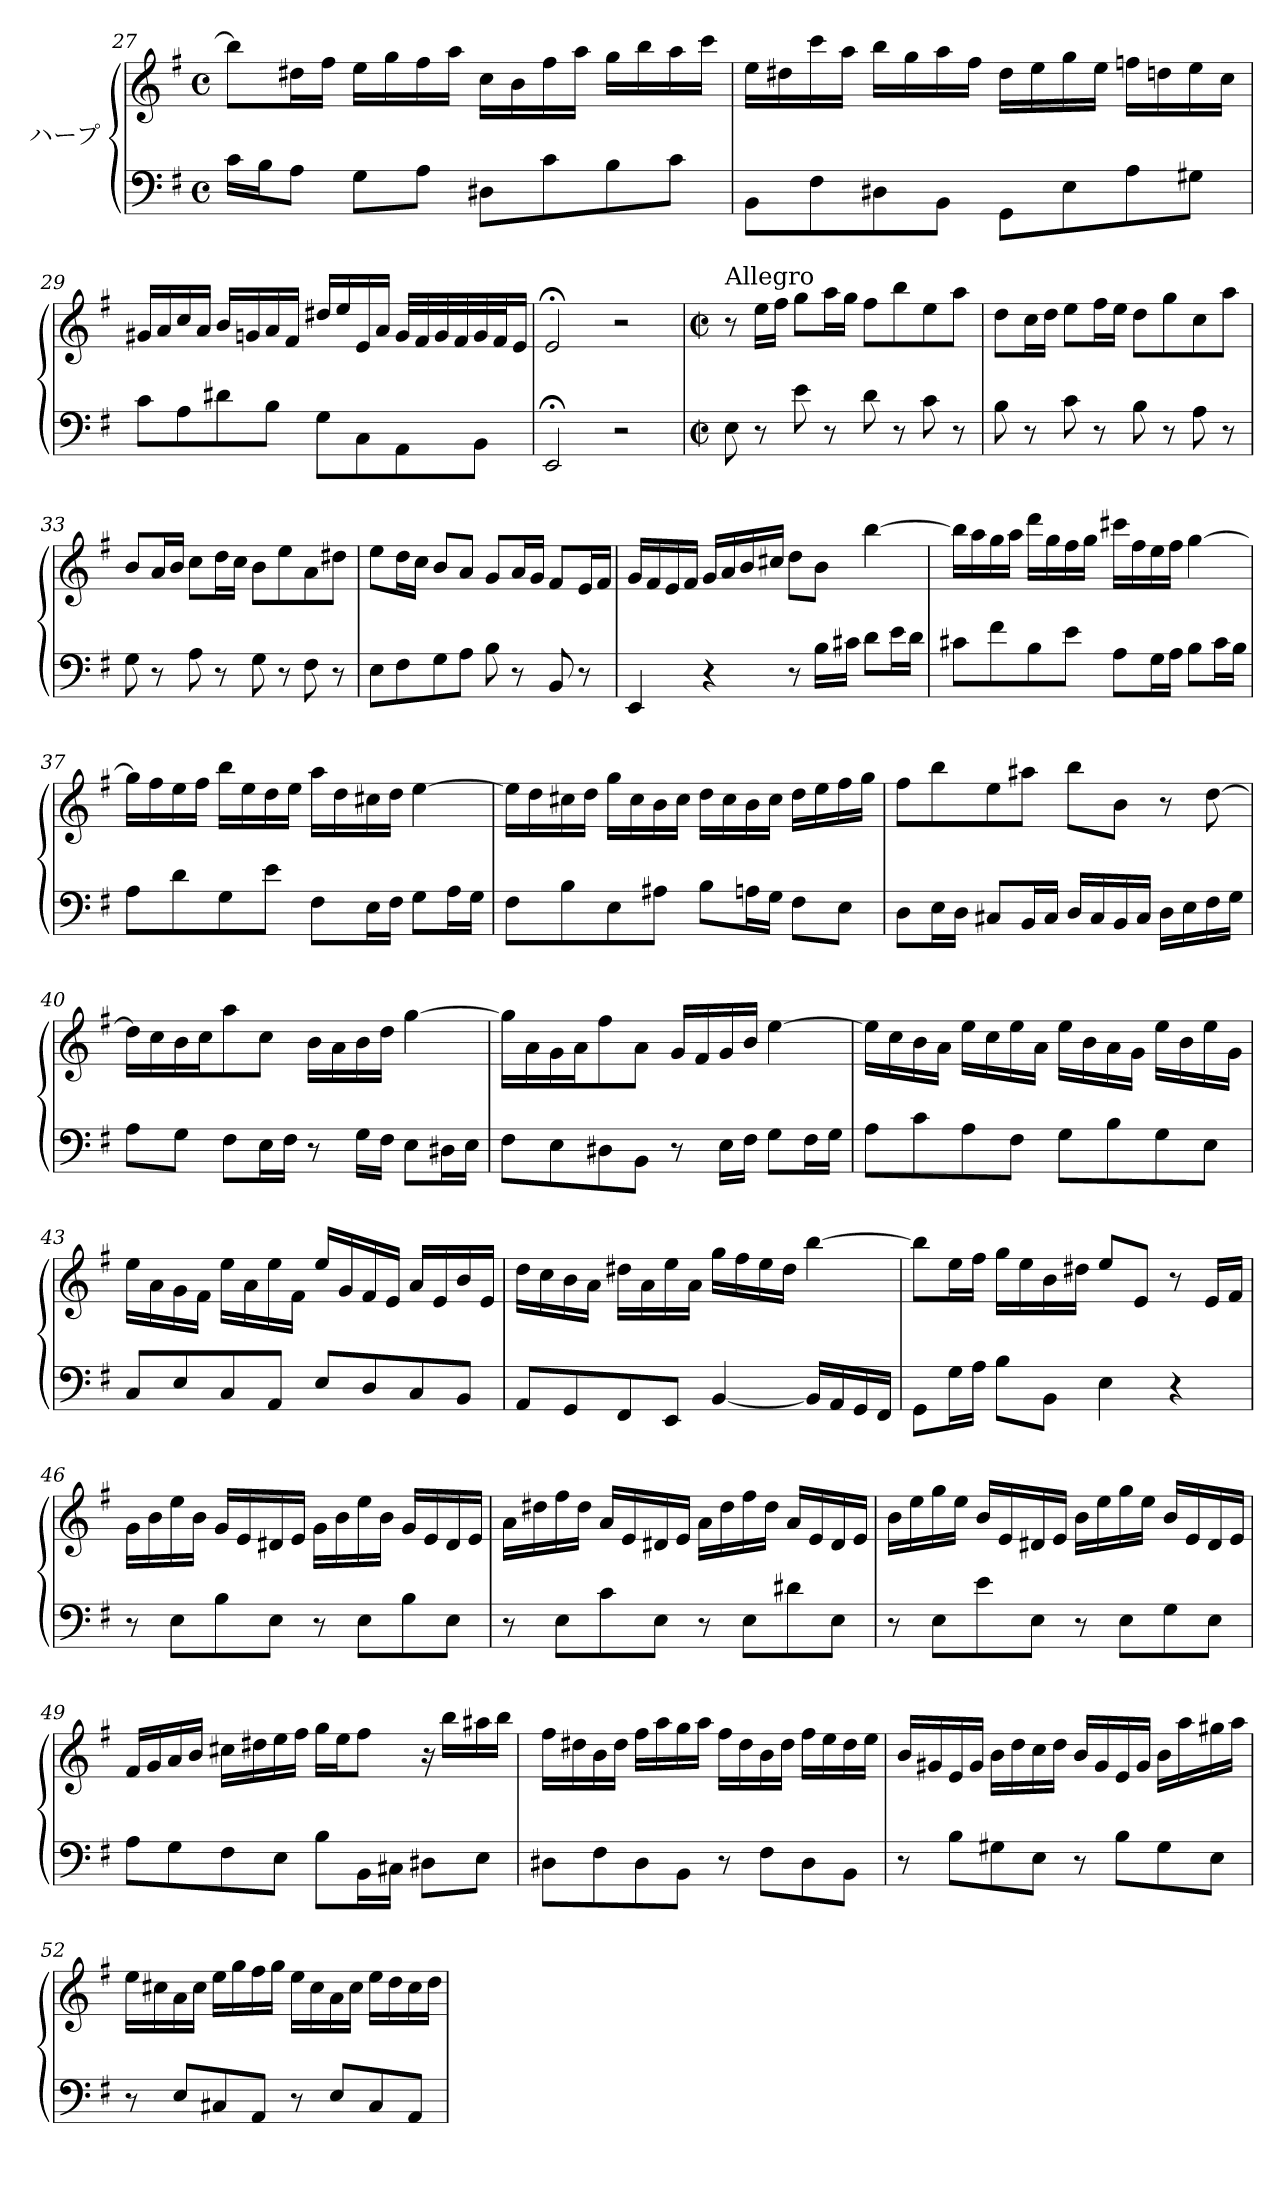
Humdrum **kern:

**kern	**kern
*part1	*part1
*staff2	*staff1
*I"ハープ	*
*clefF4	*clefG2
*k[f#]	*k[f#]
*M4/4	*M4/4
*met(c)	*met(c)
=27	=27
16c\LL	8bb\L]
16B\J	.
8A\J	16dd#X\L
.	16ff#\JJ
8G\L	16ee\LL
.	16gg\
8A\J	16ff#\
.	16aa\JJ
8D#X\L	16cc\LL
.	16b\
8c\	16ff#\
.	16aa\JJ
8B\	16gg\LL
.	16bb\
8c\J	16aa\
.	16ccc\JJ
!!LO:LB:g=z
=28	=28
8BB\L	16ee\LL
.	16dd#X\
8F#\	16ccc\
.	16aa\JJ
8D#X\	16bb\LL
.	16gg\
8BB\J	16aa\
.	16ff#\JJ
8GG\L	16dd#\LL
.	16ee\
8E\	16gg\
.	16ee\JJ
8A\	16ffn\LL
.	16ddn\
8G#X\J	16ee\
.	16cc\JJ
=29	=29
8c\L	16g#X/LL
.	16a/
8A\	16cc/
.	16a/JJ
8d#X\	16b/LL
.	16gn/
8B\J	16a/
.	16f#/JJ
8G\L	16dd#X/LL
.	16ee/
8C\	16e/
.	16a/JJ
8AA\	32g/LLL
.	32f#/
.	32g/
.	32f#/
8BB\J	32g/
.	32f#/J
.	16e/JJ
=30	=30
2EE;</	2e;</
2r	2r
!!LO:PB:g=z
=31	=31
*M2/2	*M2/2
*met(c|)	*met(c|)
*	*MM120
!	!LO:TX:a:t=Allegro
8E\	8r
8r	16ee\LL
.	16ff#\JJ
8e\	8gg\L
8r	16aa\L
.	16gg\JJ
8d\	8ff#\L
8r	8bb\
8c\	8ee\
8r	8aa\J
=32	=32
8B\	8dd\L
8r	16cc\L
.	16dd\JJ
8c\	8ee\L
8r	16ff#\L
.	16ee\JJ
8B\	8dd\L
8r	8gg\
8A\	8cc\
8r	8aa\J
=33	=33
8G\	8b/L
8r	16a/L
.	16b/JJ
8A\	8cc\L
8r	16dd\L
.	16cc\JJ
8G\	8b\L
8r	8ee\
8F#\	8a\
8r	8dd#X\J
=34	=34
8E\L	8ee\L
8F#\	16dd\L
.	16cc\JJ
8G\	8b/L
8A\J	8a/J
8B\	8g/L
8r	16a/L
.	16g/JJ
8BB/	8f#/L
8r	16e/L
.	16f#/JJ
!!LO:LB:g=z
=35	=35
4EE/	16g/LL
.	16f#/
.	16e/
.	16f#/JJ
4r	16g/LL
.	16a/
.	16b/
.	16cc#X/JJ
8r	8dd\L
16B\LL	8b\J
16c#X\JJ	.
8d\L	[4bb\
16e\L	.
16d\JJ	.
=36	=36
8c#X\L	16bb\LL]
.	16aa\
8f#\	16gg\
.	16aa\JJ
8B\	16ddd\LL
.	16gg\
8e\J	16ff#\
.	16gg\JJ
8A\L	16ccc#X\LL
.	16ff#\
16G\L	16ee\
16A\JJ	16ff#\JJ
8B\L	[4gg\
16c#\L	.
16B\JJ	.
!!LO:LB:g=z
=37	=37
8A\L	16gg\LL]
.	16ff#\
8d\	16ee\
.	16ff#\JJ
8G\	16bb\LL
.	16ee\
8e\J	16dd\
.	16ee\JJ
8F#\L	16aa\LL
.	16dd\
16E\L	16cc#X\
16F#\JJ	16dd\JJ
8G\L	[4ee\
16A\L	.
16G\JJ	.
=38	=38
8F#\L	16ee\LL]
.	16dd\
8B\	16cc#X\
.	16dd\JJ
8E\	16gg\LL
.	16cc#\
8A#X\J	16b\
.	16cc#\JJ
8B\L	16dd\LL
.	16cc#\
16An\L	16b\
16G\JJ	16cc#\JJ
8F#\L	16dd\LL
.	16ee\
8E\J	16ff#\
.	16gg\JJ
=39	=39
8D\L	8ff#\L
16E\L	8bb\
16D\JJ	.
8C#X/L	8ee\
16BB/L	8aa#X\J
16C#/JJ	.
16D/LL	8bb\L
16C#/	.
16BB/	8b\J
16C#/JJ	.
16D\LL	8r
16E\	.
16F#\	[8dd\
16G\JJ	.
!!LO:LB:g=z
=40	=40
8A\L	16dd\LL]
.	16cc\
8G\J	16b\
.	16cc\J
8F#\L	8aa\
16E\L	8cc\J
16F#\JJ	.
8r	16b\LL
.	16a\
16G\LL	16b\
16F#\JJ	16dd\JJ
8E\L	[4gg\
16D#X\L	.
16E\JJ	.
=41	=41
8F#\L	16gg\LL]
.	16a\
8E\	16g\
.	16a\J
8D#X\	8ff#\
8BB\J	8a\J
8r	16g/LL
.	16f#/
16E\LL	16g/
16F#\JJ	16b/JJ
8G\L	[4ee\
16F#\L	.
16G\JJ	.
=42	=42
8A\L	16ee\LL]
.	16cc\
8c\	16b\
.	16a\JJ
8A\	16ee\LL
.	16cc\
8F#\J	16ee\
.	16a\JJ
8G\L	16ee\LL
.	16b\
8B\	16a\
.	16g\JJ
8G\	16ee\LL
.	16b\
8E\J	16ee\
.	16g\JJ
!!LO:LB:g=z
=43	=43
8C/L	16ee\LL
.	16a\
8E/	16g\
.	16f#\JJ
8C/	16ee\LL
.	16a\
8AA/J	16ee\
.	16f#\JJ
8E/L	16ee/LL
.	16g/
8D/	16f#/
.	16e/JJ
8C/	16a/LL
.	16e/
8BB/J	16b/
.	16e/JJ
=44	=44
8AA/L	16dd\LL
.	16cc\
8GG/	16b\
.	16a\JJ
8FF#/	16dd#X\LL
.	16a\
8EE/J	16ee\
.	16a\JJ
[4BB/	16gg\LL
.	16ff#\
.	16ee\
.	16dd#\JJ
16BB/LL]	[4bb\
16AA/	.
16GG/	.
16FF#/JJ	.
=45	=45
8GG\L	8bb\L]
16G\L	16ee\L
16A\JJ	16ff#\JJ
8B\L	16gg\LL
.	16ee\
8BB\J	16b\
.	16dd#X\JJ
4E\	8ee/L
.	8e/J
4r	8r
.	16e/LL
.	16f#/JJ
!!LO:LB:g=z
=46	=46
8r	16g\LL
.	16b\
8E\L	16ee\
.	16b\JJ
8B\	16g/LL
.	16e/
8E\J	16d#X/
.	16e/JJ
8r	16g\LL
.	16b\
8E\L	16ee\
.	16b\JJ
8B\	16g/LL
.	16e/
8E\J	16d#/
.	16e/JJ
=47	=47
8r	16a\LL
.	16dd#X\
8E\L	16ff#\
.	16dd#\JJ
8c\	16a/LL
.	16e/
8E\J	16d#X/
.	16e/JJ
8r	16a\LL
.	16dd#\
8E\L	16ff#\
.	16dd#\JJ
8d#X\	16a/LL
.	16e/
8E\J	16d#/
.	16e/JJ
!!LO:PB:g=z
=48	=48
8r	16b\LL
.	16ee\
8E\L	16gg\
.	16ee\JJ
8e\	16b/LL
.	16e/
8E\J	16d#X/
.	16e/JJ
8r	16b\LL
.	16ee\
8E\L	16gg\
.	16ee\JJ
8G\	16b/LL
.	16e/
8E\J	16d#/
.	16e/JJ
=49	=49
8A\L	16f#/LL
.	16g/
8G\	16a/
.	16b/JJ
8F#\	16cc#X\LL
.	16dd#X\
8E\J	16ee\
.	16ff#\JJ
8B\L	16gg\LL
.	16ee\J
16BB\L	8ff#\J
16C#X\JJ	.
8D#X\L	16r
.	16bb\LL
8E\J	16aa#X\
.	16bb\JJ
!!LO:LB:g=z
=50	=50
8D#X\L	16ff#\LL
.	16dd#X\
8F#\	16b\
.	16dd#\JJ
8D#\	16ff#\LL
.	16aa\
8BB\J	16gg\
.	16aa\JJ
8r	16ff#\LL
.	16dd#\
8F#\L	16b\
.	16dd#\JJ
8D#\	16ff#\LL
.	16ee\
8BB\J	16dd#\
.	16ee\JJ
=51	=51
8r	16b/LL
.	16g#X/
8B\L	16e/
.	16g#/JJ
8G#X\	16b\LL
.	16dd\
8E\J	16cc\
.	16dd\JJ
8r	16b/LL
.	16g#/
8B\L	16e/
.	16g#/JJ
8G#\	16b\LL
.	16aa\
8E\J	16gg#X\
.	16aa\JJ
!!LO:LB:g=z
=52	=52
8r	16ee\LL
.	16cc#X\
8E/L	16a\
.	16cc#\JJ
8C#X/	16ee\LL
.	16gg\
8AA/J	16ff#\
.	16gg\JJ
8r	16ee\LL
.	16cc#\
8E/L	16a\
.	16cc#\JJ
8C#/	16ee\LL
.	16dd\
8AA/J	16cc#\
.	16dd\JJ
=	=
*-	*-
